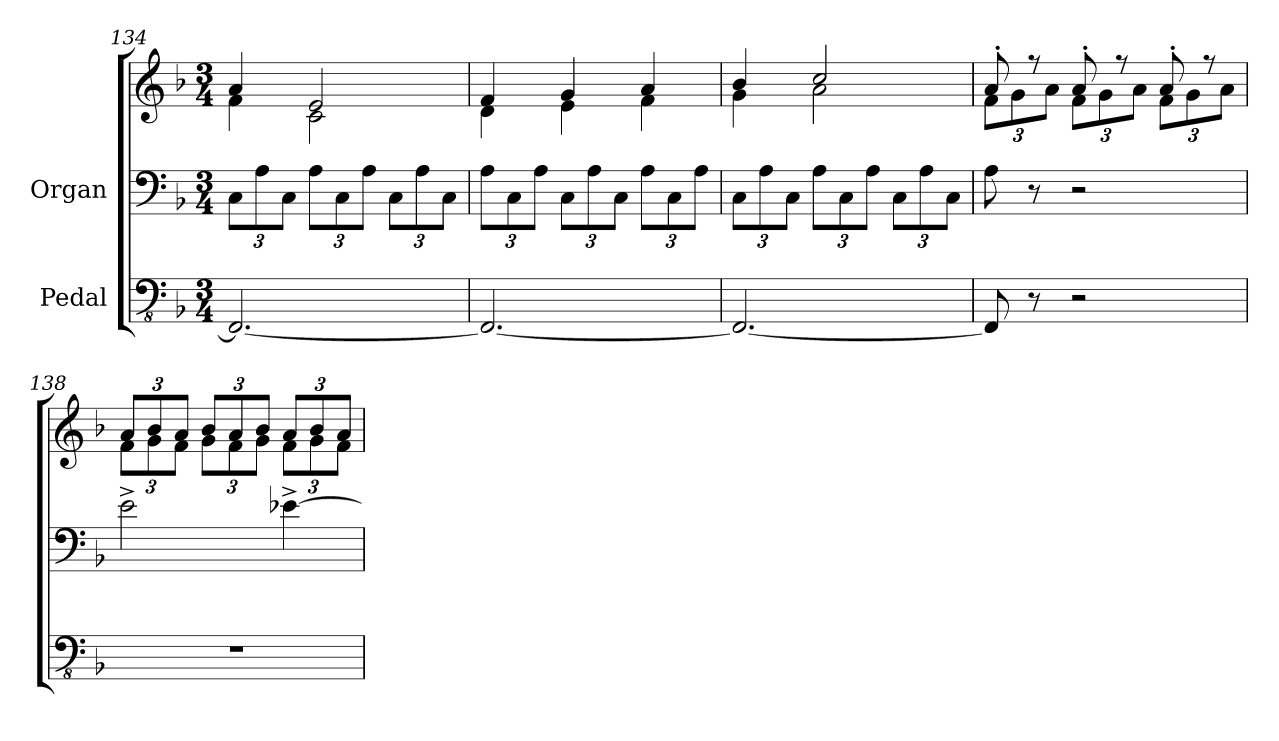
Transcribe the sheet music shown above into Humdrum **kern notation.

**kern	**kern	**kern
*part2	*part1	*part1
*staff3	*staff2	*staff1
*I"Pedal	*I"Organ	*
*clefFv4	*clefF4	*clefG2
*k[b-]	*k[b-]	*k[b-]
*M3/4	*M3/4	*M3/4
*	*Xbrackettup	*
=134	=134	=134
*	*	*^
2.FFF/_	12C\L	4a/	4f\
.	12A\	.	.
.	12C\J	.	.
.	12A\L	2e/	2c\
.	12C\	.	.
.	12A\J	.	.
.	12C\L	.	.
.	12A\	.	.
.	12C\J	.	.
=135	=135	=135	=135
2.FFF/_	12A\L	4f/	4d\
.	12C\	.	.
.	12A\J	.	.
.	12C\L	4g/	4e\
.	12A\	.	.
.	12C\J	.	.
.	12A\L	4a/	4f\
.	12C\	.	.
.	12A\J	.	.
!!LO:LB:g=z	!!
=136	=136	=136	=136
2.FFF/_	12C\L	4b-/	4g\
.	12A\	.	.
.	12C\J	.	.
.	12A\L	2cc/	2a\
.	12C\	.	.
.	12A\J	.	.
.	12C\L	.	.
.	12A\	.	.
.	12C\J	.	.
=137	=137	=137	=137
*	*	*	*Xbrackettup
8FFF/]	8A\	8a'/	12f\L
.	.	.	12g\
8r	8r	8r	.
.	.	.	12a\J
2r	2r	8a'/	12f\L
.	.	.	12g\
.	.	8r	.
.	.	.	12a\J
.	.	8a'/	12f\L
.	.	.	12g\
.	.	8r	.
.	.	.	12a\J
=138	=138	=138	=138
2.r	2e^\	12a/L	12f\L
.	.	12b-/	12g\
.	.	12a/J	12f\J
.	.	12b-/L	12g\L
.	.	12a/	12f\
.	.	12b-/J	12g\J
.	[4e-X^\	12a/L	12f\L
.	.	12b-/	12g\
.	.	12a/J	12f\J
*	*	*v	*v
=	=	=
*-	*-	*-
